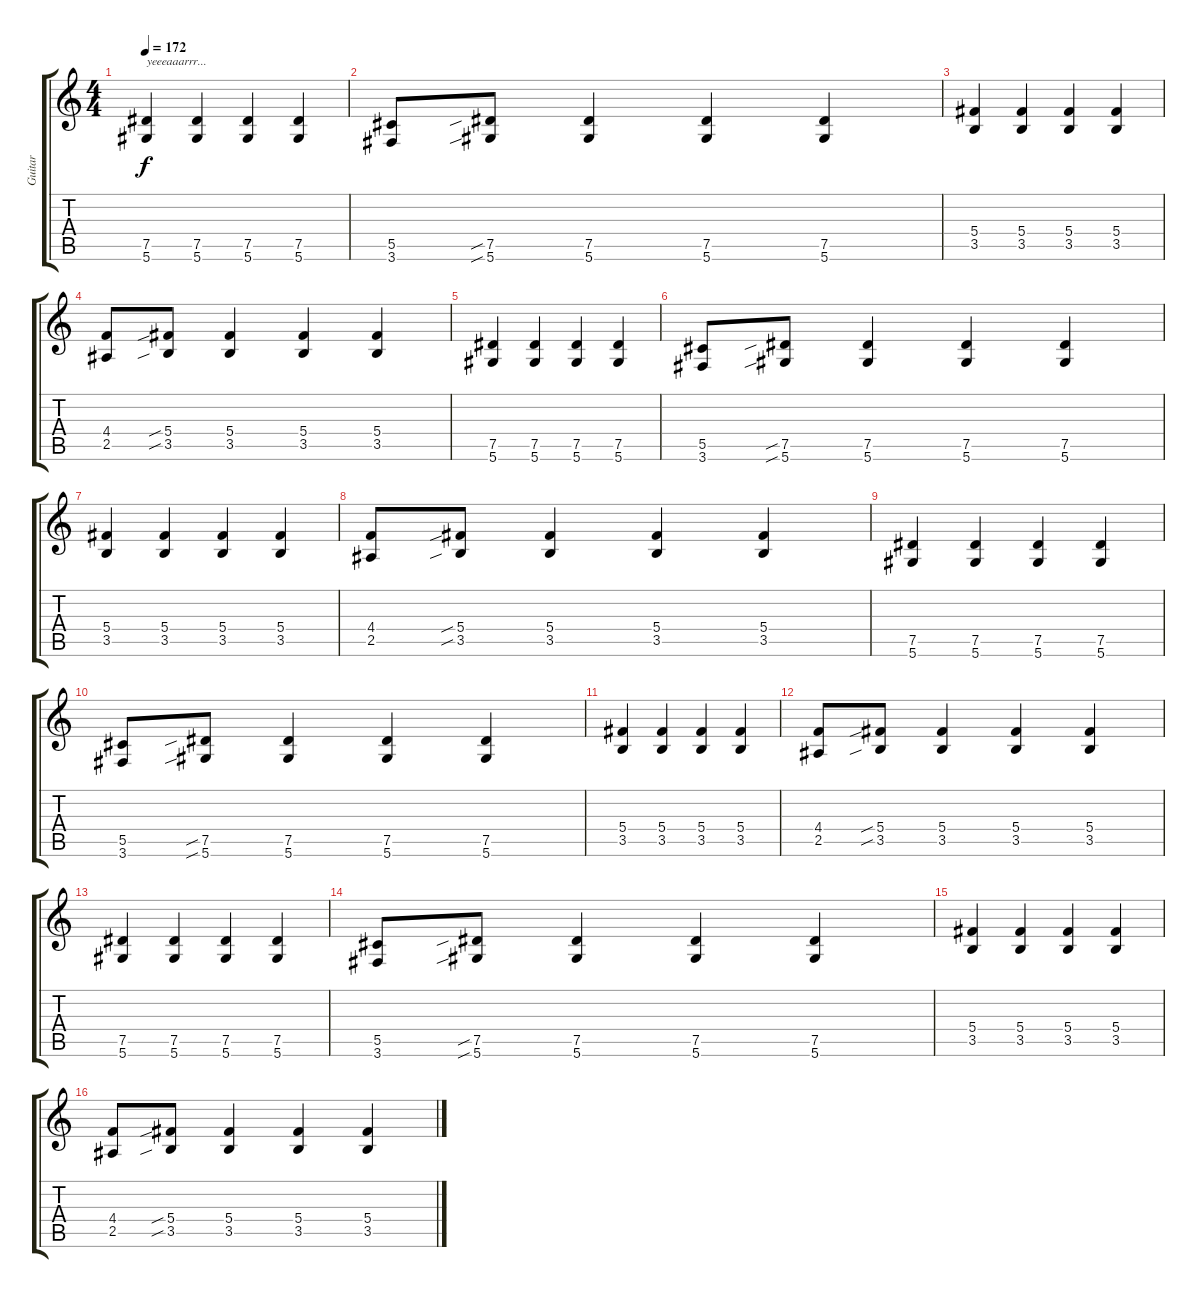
\track ("Guitar" "Guitar") {instrument overdrivenguitar}
\staff {score tabs}
\tuning (Eb4 Bb3 Gb3 Db3 Ab2 Eb2) {hide}
\ts (4 4)
\tempo 172
\clef g2
\ks c
(7.5 5.6).4{txt "yeeeaaarrr..." dy f} (7.5 5.6).4 (7.5 5.6).4 (7.5 5.6).4 |
(5.5 3.6).8 (7.5{sib} 5.6{sib}).8 (7.5 5.6).4 (7.5 5.6).4 (7.5 5.6).4 |
(5.4 3.5).4 (5.4 3.5).4 (5.4 3.5).4 (5.4 3.5).4 |
(4.4 2.5).8 (5.4{sib} 3.5{sib}).8 (5.4 3.5).4 (5.4 3.5).4 (5.4 3.5).4 |
(7.5 5.6).4 (7.5 5.6).4 (7.5 5.6).4 (7.5 5.6).4 |
(5.5 3.6).8 (7.5{sib} 5.6{sib}).8 (7.5 5.6).4 (7.5 5.6).4 (7.5 5.6).4 |
(5.4 3.5).4 (5.4 3.5).4 (5.4 3.5).4 (5.4 3.5).4 |
(4.4 2.5).8 (5.4{sib} 3.5{sib}).8 (5.4 3.5).4 (5.4 3.5).4 (5.4 3.5).4 |
(7.5 5.6).4 (7.5 5.6).4 (7.5 5.6).4 (7.5 5.6).4 |
(5.5 3.6).8 (7.5{sib} 5.6{sib}).8 (7.5 5.6).4 (7.5 5.6).4 (7.5 5.6).4 |
(5.4 3.5).4 (5.4 3.5).4 (5.4 3.5).4 (5.4 3.5).4 |
(4.4 2.5).8 (5.4{sib} 3.5{sib}).8 (5.4 3.5).4 (5.4 3.5).4 (5.4 3.5).4 |
(7.5 5.6).4 (7.5 5.6).4 (7.5 5.6).4 (7.5 5.6).4 |
(5.5 3.6).8 (7.5{sib} 5.6{sib}).8 (7.5 5.6).4 (7.5 5.6).4 (7.5 5.6).4 |
(5.4 3.5).4 (5.4 3.5).4 (5.4 3.5).4 (5.4 3.5).4 |
(4.4 2.5).8 (5.4{sib} 3.5{sib}).8 (5.4 3.5).4 (5.4 3.5).4 (5.4 3.5).4
